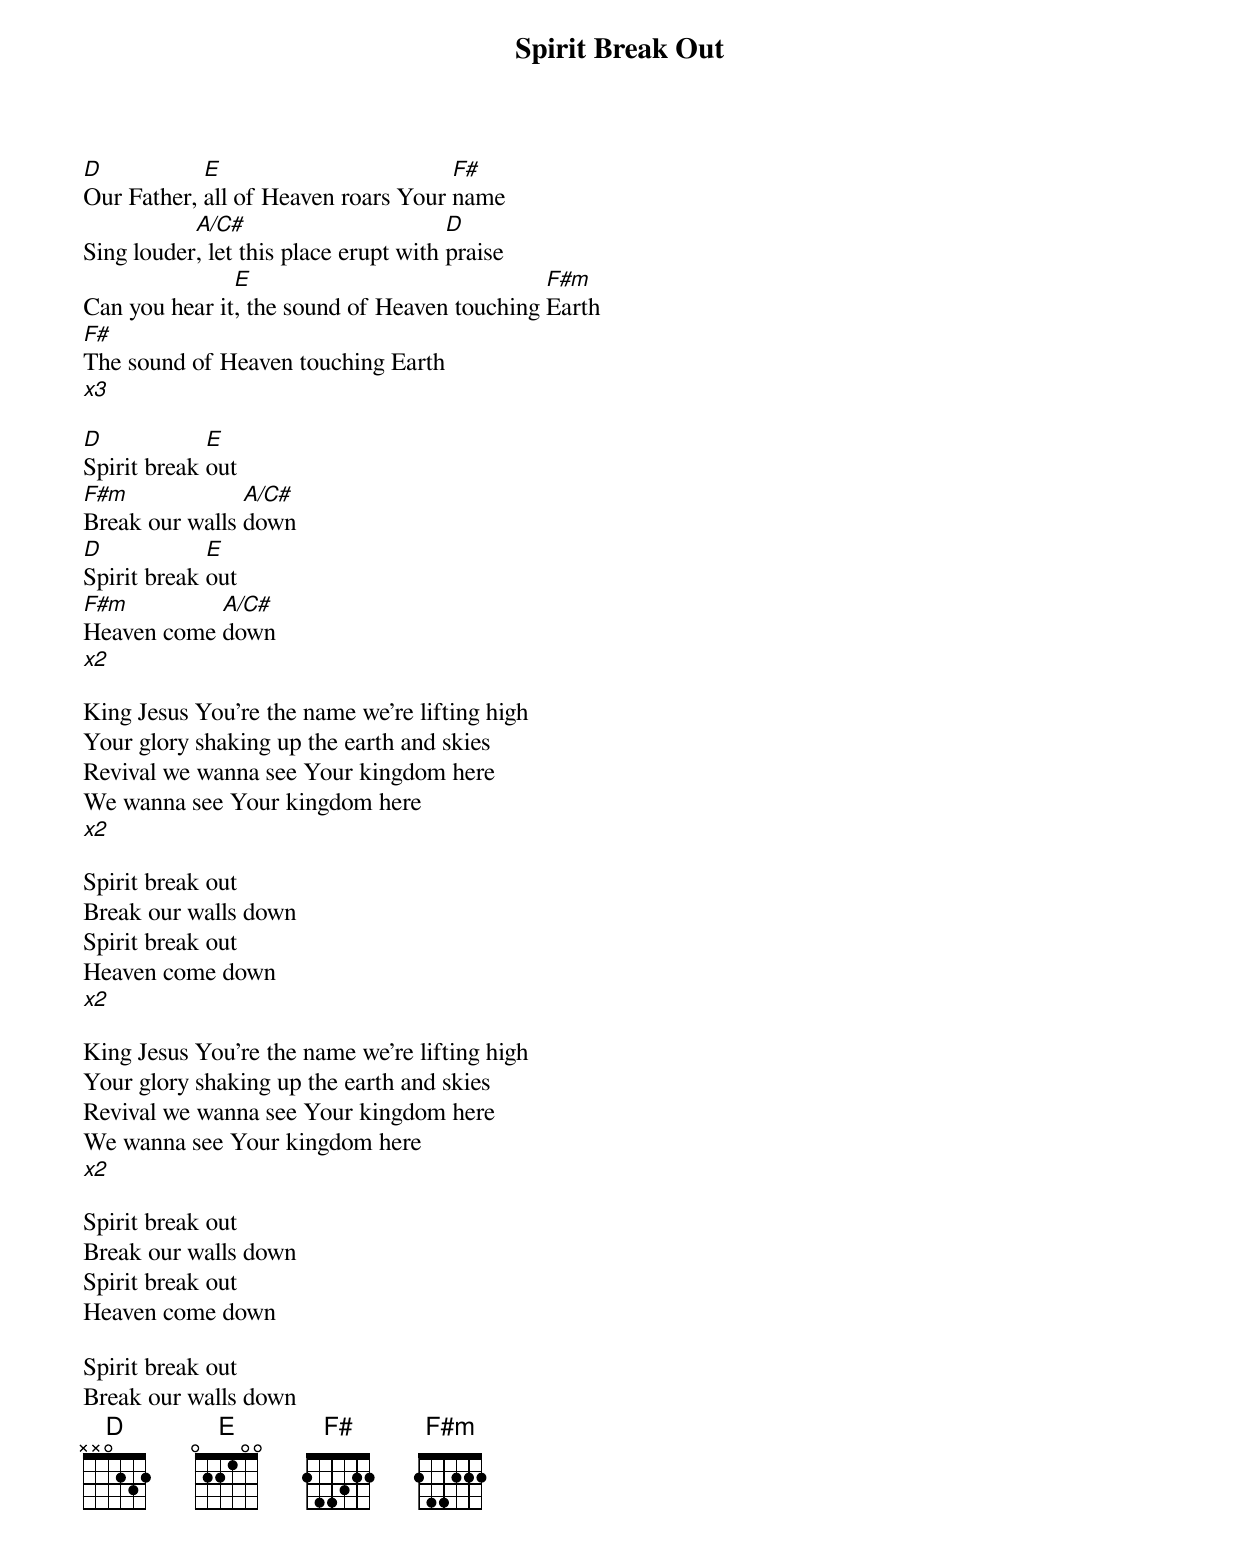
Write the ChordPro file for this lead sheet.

{t: Spirit Break Out}
[D]Our Father, [E]all of Heaven roars Your [F#]name
Sing louder[A/C#], let this place erupt with [D]praise
Can you hear it[E], the sound of Heaven touching [F#m]Earth
[F#]The sound of Heaven touching Earth
[x3]

[D]Spirit break [E]out
[F#m]Break our walls [A/C#]down
[D]Spirit break [E]out
[F#m]Heaven come [A/C#]down
[x2]

King Jesus You're the name we're lifting high
Your glory shaking up the earth and skies
Revival we wanna see Your kingdom here
We wanna see Your kingdom here
[x2]

Spirit break out
Break our walls down
Spirit break out
Heaven come down
[x2]

King Jesus You're the name we're lifting high
Your glory shaking up the earth and skies
Revival we wanna see Your kingdom here
We wanna see Your kingdom here
[x2]

Spirit break out
Break our walls down
Spirit break out
Heaven come down

Spirit break out
Break our walls down
